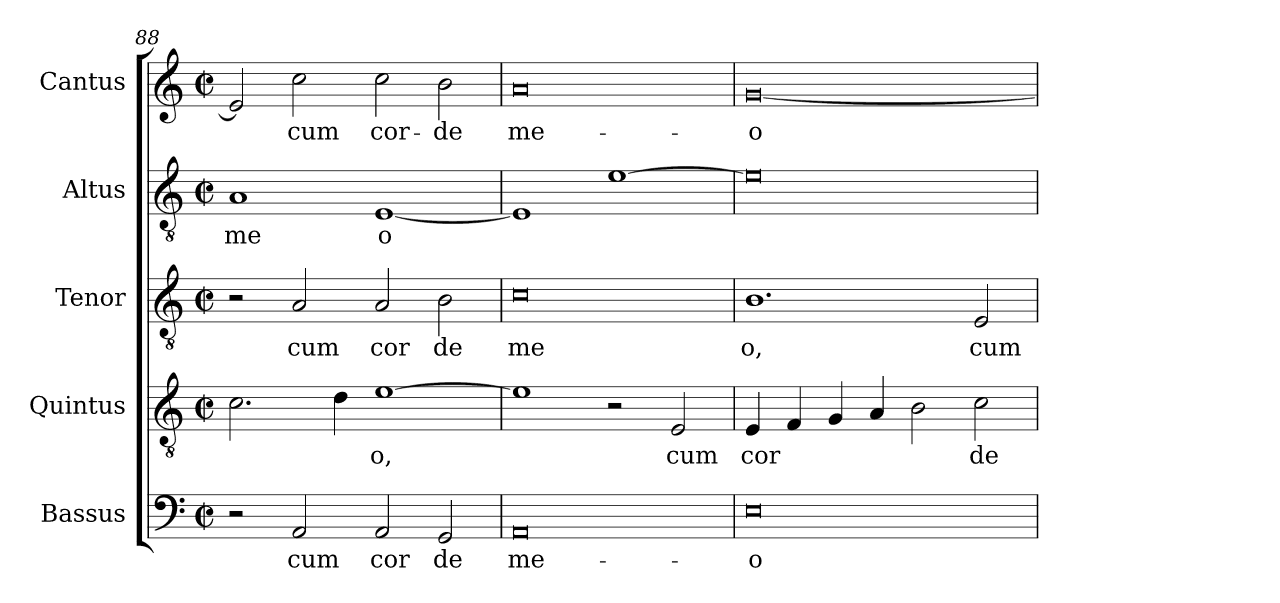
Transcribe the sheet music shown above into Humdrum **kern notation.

**kern	**text	**kern	**text	**kern	**text	**kern	**text	**kern	**text
*part5	*part5	*part4	*part4	*part3	*part3	*part2	*part2	*part1	*part1
*staff5	*staff5	*staff4	*staff4	*staff3	*staff3	*staff2	*staff2	*staff1	*staff1
*I"Bassus	*	*I"Quintus	*	*I"Tenor	*	*I"Altus	*	*I"Cantus	*
*clefF4	*	*clefGv2	*	*clefGv2	*	*clefGv2	*	*clefG2	*
*k[]	*	*k[]	*	*k[]	*	*k[]	*	*k[]	*
*C:	*	*C:	*	*C:	*	*C:	*	*C:	*
*M2/2	*	*M2/2	*	*M2/2	*	*M2/2	*	*M2/2	*
*met(c|)	*	*met(c|)	*	*met(c|)	*	*met(c|)	*	*met(c|)	*
=88	=88	=88	=88	=88	=88	=88	=88	=88	=88
!	!	!	!LO:LY:b:cj	!	!	!	!LO:LY:b:cj	!	!LO:LY:b:cj
2r	.	2.c\	--	2r	.	1A	me	2e/]	.
!	!LO:LY:b:cj	!	!	!	!LO:LY:b:cj	!	!	!	!LO:LY:b:cj
2AA/	cum	.	.	2A/	cum	.	.	2cc\	cum
!	!	!	!LO:LY:b:cj	!	!	!	!	!	!
.	.	4d\	--	.	.	.	.	.	.
!	!LO:LY:b:cj	!	!LO:LY:b:cj	!	!LO:LY:b:cj	!	!LO:LY:b:cj	!	!LO:LY:b:cj
2AA/	cor	[<1e	-o,	2A/	cor	[<1E	o	2cc\	cor-
!	!LO:LY:b:cj	!	!	!	!LO:LY:b:cj	!	!	!	!LO:LY:b:cj
2GG/	de	.	.	2B\	de	.	.	2b\	-de
!!LO:LB:g=z
=89	=89	=89	=89	=89	=89	=89	=89	=89	=89
!	!LO:LY:b:cj	!	!LO:LY:b:cj	!	!LO:LY:b:cj	!	!LO:LY:b:cj	!	!LO:LY:b:cj
0AA	me-	1e]	.	0c	me	1E]	.	0a	me-
!	!	!	!	!	!	!	!LO:LY:b:cj	!	!
.	.	2r	.	.	.	[>1e	.	.	.
!	!	!	!LO:LY:b:cj	!	!	!	!	!	!
.	.	2E/	cum	.	.	.	.	.	.
=90	=90	=90	=90	=90	=90	=90	=90	=90	=90
!	!LO:LY:b:cj	!	!LO:LY:b:cj	!	!LO:LY:b:cj	!	!LO:LY:b:cj	!	!LO:LY:b:cj
0E	-o	4E/	cor-	1.B	o,	0e]	.	[<0g	-o
!	!	!	!LO:LY:b:cj	!	!	!	!	!	!
.	.	4F/	--	.	.	.	.	.	.
!	!	!	!LO:LY:b:cj	!	!	!	!	!	!
.	.	4G/	--	.	.	.	.	.	.
!	!	!	!LO:LY:b:cj	!	!	!	!	!	!
.	.	4A/	--	.	.	.	.	.	.
!	!	!	!LO:LY:b:cj	!	!	!	!	!	!
.	.	2B\	--	.	.	.	.	.	.
!	!	!	!LO:LY:b:cj	!	!LO:LY:b:cj	!	!	!	!
.	.	2c\	-de	2E/	cum	.	.	.	.
=	=	=	=	=	=	=	=	=	=
*-	*-	*-	*-	*-	*-	*-	*-	*-	*-
